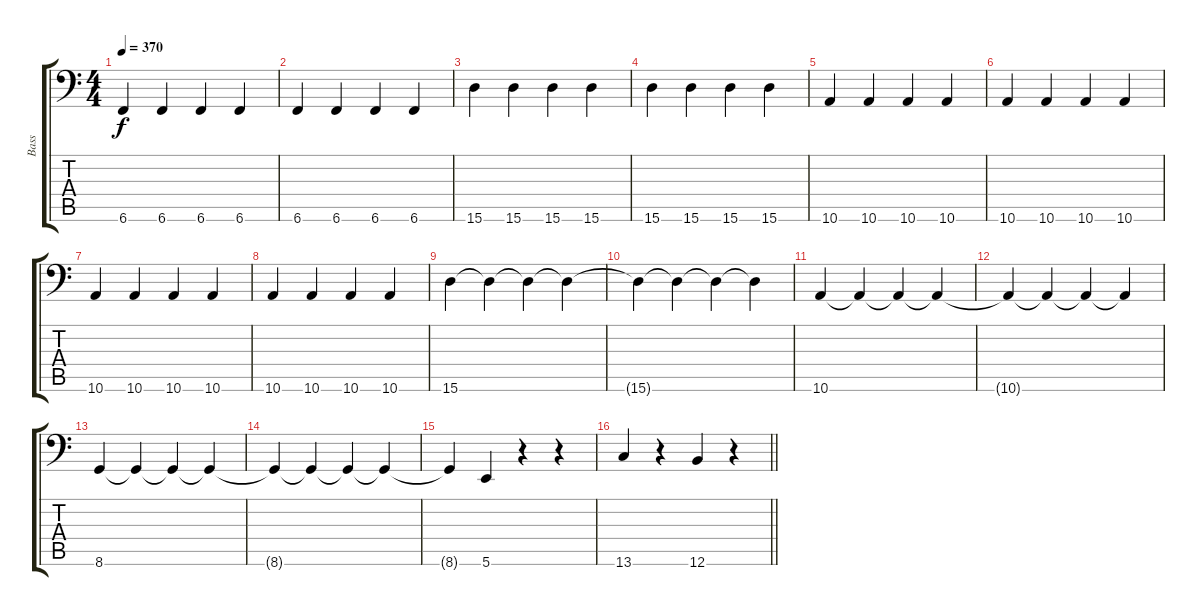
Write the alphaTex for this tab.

\track ("Bass" "Bass") {instrument electricbassfinger}
\staff {score tabs}
\tuning (C3 G2 D2 A1 E1 B0) {hide}
\ts (4 4)
\tempo 370
\clef f4
\ks c
6.6.4{dy f} 6.6.4 6.6.4 6.6.4 |
6.6.4 6.6.4 6.6.4 6.6.4 |
15.6.4 15.6.4 15.6.4 15.6.4 |
15.6.4 15.6.4 15.6.4 15.6.4 |
10.6.4 10.6.4 10.6.4 10.6.4 |
10.6.4 10.6.4 10.6.4 10.6.4 |
10.6.4 10.6.4 10.6.4 10.6.4 |
10.6.4 10.6.4 10.6.4 10.6.4 |
15.6.4 15.6{t}.4 15.6{t}.4 15.6{t}.4 |
15.6{t}.4 15.6{t}.4 15.6{t}.4 15.6{t}.4 |
10.6.4 10.6{t}.4 10.6{t}.4 10.6{t}.4 |
10.6{t}.4 10.6{t}.4 10.6{t}.4 10.6{t}.4 |
8.6.4 8.6{t}.4 8.6{t}.4 8.6{t}.4 |
8.6{t}.4 8.6{t}.4 8.6{t}.4 8.6{t}.4 |
8.6{t}.4 5.6.4 r.4 r.4 |
\barLineRight lightlight
13.6.4 r.4 12.6.4 r.4
